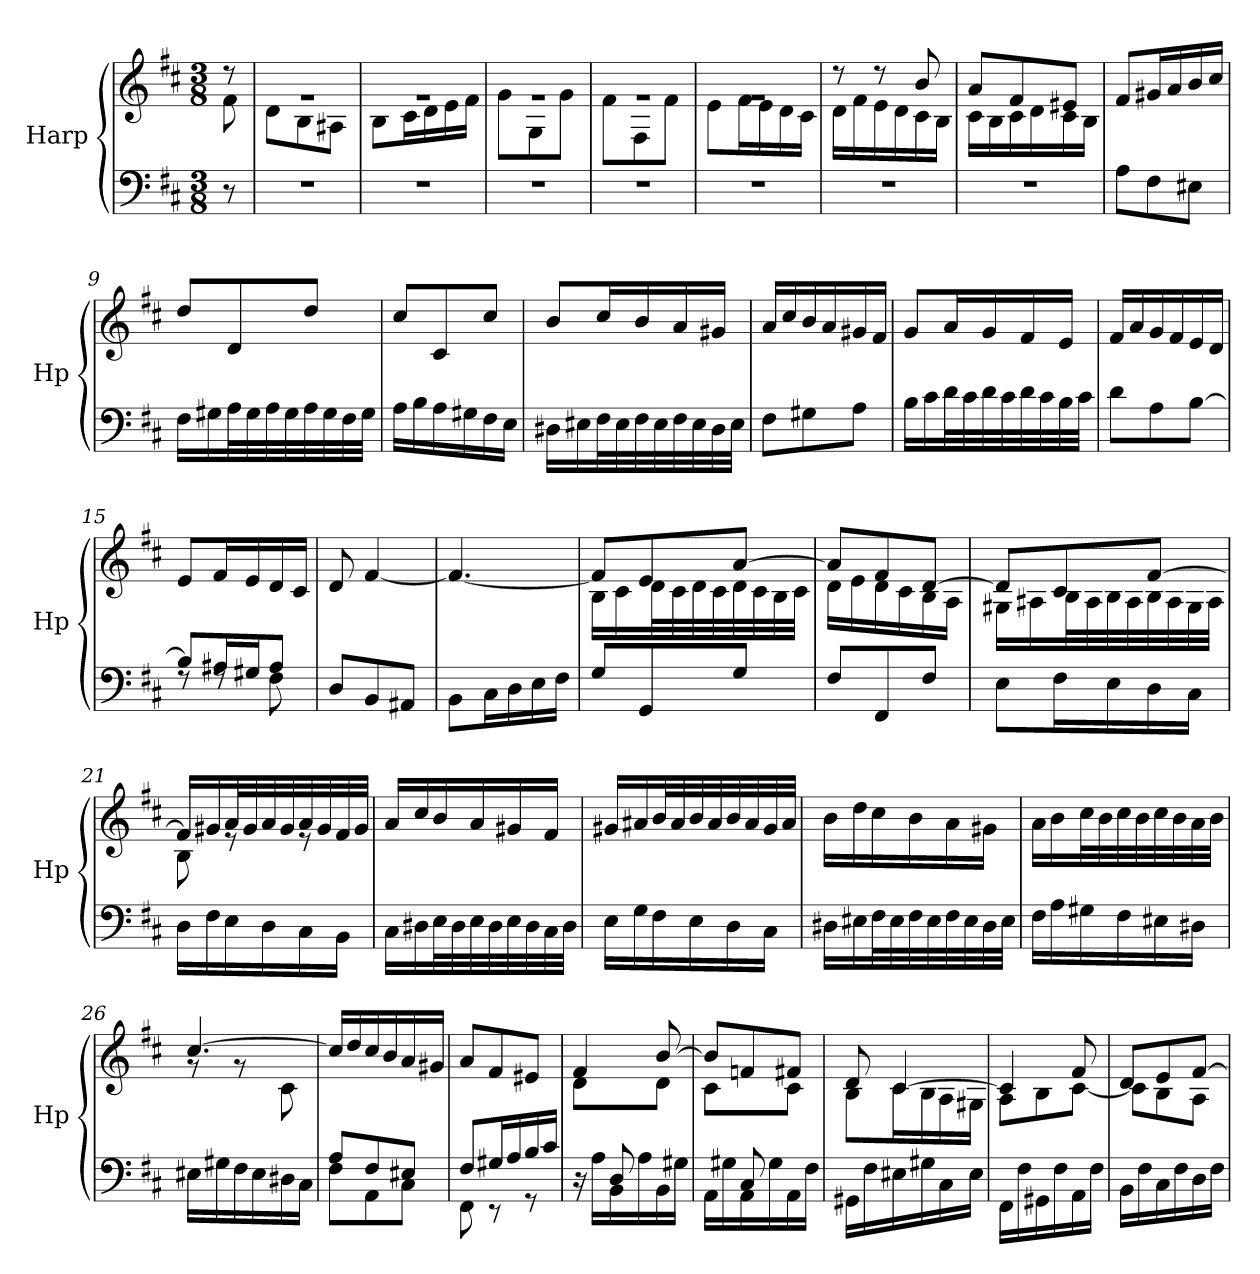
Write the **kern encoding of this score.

**kern	**kern
*part1	*part1
*staff2	*staff1
*I"Harp	*
*I'Hp	*
*clefF4	*clefG2
*k[f#c#]	*k[f#c#]
*M3/8	*M3/8
=	=
*	*^
8r	8r	8f#\
=1	=1	=1
4.r	4.rg	8d\L
.	.	8B\
.	.	8A#X\J
=2	=2	=2
4.r	4.rg	8B\L
.	.	16c#\L
.	.	16d\
.	.	16e\
.	.	16f#\JJ
=3	=3	=3
4.r	4.rg	8g\L
.	.	8G\
.	.	8g\J
=4	=4	=4
4.r	4.rg	8f#\L
.	.	8F#\
.	.	8f#\J
=5	=5	=5
4.r	4.rg	8e\L
.	.	16f#\L
.	.	16e\
.	.	16d\
.	.	16c#\JJ
=6	=6	=6
4.r	8r	16d\LL
.	.	16f#\
.	8r	16e\
.	.	16d\
.	8b/	16c#\
.	.	16B\JJ
=7	=7	=7
4.r	8a/L	16c#\LL
.	.	16B\
.	8f#/	16c#\
.	.	16d\
.	8e#X/J	16c#\
.	.	16B\JJ
*	*v	*v
!!LO:LB:g=z
=8	=8
8A\L	8f#/L
8F#\	16g#X/L
.	16a/
8E#X\J	16b/
.	16cc#/JJ
=9	=9
16F#\LL	8dd/L
16G#X\	.
32A\L	8d/
32G#\	.
32A\	.
32G#\	.
32A\	8dd/J
32G#\	.
32F#\	.
32G#\JJJ	.
=10	=10
16A\LL	8cc#/L
16B\	.
16A\	8c#/
16G#X\	.
16F#\	8cc#/J
16E\JJ	.
=11	=11
16D#X\LL	8b/L
16E#X\	.
32F#\L	16cc#/L
32E#\	.
32F#\	16b/
32E#\	.
32F#\	16a/
32E#\	.
32D#\	16g#X/JJ
32E#\JJJ	.
=12	=12
8F#\L	16a/LL
.	16cc#/
8G#X\	16b/
.	16a/
8A\J	16g#X/
.	16f#/JJ
!!LO:LB:g=z
=13	=13
16B\LL	8g/L
16c#\	.
32d\L	16a/L
32c#\	.
32d\	16g/
32c#\	.
32d\	16f#/
32c#\	.
32B\	16e/JJ
32c#\JJJ	.
=14	=14
8d\L	16f#/LL
.	16a/
8A\	16g/
.	16f#/
[8B\J	16e/
.	16d/JJ
=15	=15
*^	*
8B/L]	8rF	8e/L
16A#X/L	8rF	16f#/L
16G#X/J	.	16e/
8A#/J	8F#\	16d/
.	.	16c#/JJ
*v	*v	*
=16	=16
8D/L	8d/
8BB/	[4f#/
8AA#X/J	.
=17	=17
8BB\L	4.f#/_
16C#\L	.
16D\	.
16E\	.
16F#\JJ	.
!!LO:LB:g=z
=18	=18
*	*^
8G/L	8f#/L]	16B\LL
.	.	16c#\
8GG/	8e/	32d\L
.	.	32c#\
.	.	32d\
.	.	32c#\
8G/J	[8a/J	32d\
.	.	32c#\
.	.	32B\
.	.	32c#\JJJ
=19	=19	=19
8F#/L	8a/L]	16d\LL
.	.	16e\
8FF#/	8f#/	16d\
.	.	16c#\
8F#/J	[8d/J	16B\
.	.	16A\JJ
=20	=20	=20
8E\L	8d/L]	16G#X\LL
.	.	16A#X\
16F#\L	8c#/	32B\L
.	.	32A#\
16E\	.	32B\
.	.	32A#\
16D\	[8f#/J	32B\
.	.	32A#\
16C#\JJ	.	32G#\
.	.	32A#\JJJ
=21	=21	=21
16D\LL	16f#/LL]	8B\
16F#\	16g#X/	.
16E\	32a/L	8re
.	32g#/	.
16D\	32a/	.
.	32g#/	.
16C#\	32a/	8re
.	32g#/	.
16BB\JJ	32f#/	.
.	32g#/JJJ	.
*	*v	*v
!!LO:LB:g=z
=22	=22
16C#\LL	16a/LL
16D#X\	16cc#/
32E\L	16b/
32D#\	.
32E\	16a/
32D#\	.
32E\	16g#X/
32D#\	.
32C#\	16f#/JJ
32D#\JJJ	.
=23	=23
16E\LL	16g#X/LL
16G\	16a#X/
16F#\	32b/L
.	32a#/
16E\	32b/
.	32a#/
16D\	32b/
.	32a#/
16C#\JJ	32g#/
.	32a#/JJJ
=24	=24
16D#X\LL	16b\LL
16E#X\	16dd\
32F#\L	16cc#\
32E#\	.
32F#\	16b\
32E#\	.
32F#\	16a\
32E#\	.
32D#\	16g#X\JJ
32E#\JJJ	.
=25	=25
16F#\LL	16a\LL
16A\	16b\
16G#X\	32cc#\L
.	32b\
16F#\	32cc#\
.	32b\
16E#X\	32cc#\
.	32b\
16D#X\JJ	32a\
.	32b\JJJ
!!LO:PB:g=z
=26	=26
*	*^
16E#X\LL	[4.cc#/	8rg
16G#X\	.	.
16F#\	.	8rg
16E#\	.	.
16D#X\	.	8c#\
16C#\JJ	.	.
*	*v	*v
=27	=27
*^	*
8A/L	8F#\L	16cc#/LL]
.	.	16dd/
8F#/	8AA\	16cc#/
.	.	16b/
8E#X/J	8C#\J	16a/
.	.	16g#X/JJ
=28	=28	=28
8F#/L	8FF#\	8a/L
16G#X/L	8rEE	8f#/
16A/	.	.
16B/	8rGG	8e#X/J
16c#/JJ	.	.
=29	=29	=29
*	*	*^
8ryy	16r	4f#/	8d\L
.	16A\LL	.	.
8D/	16BB\	.	8ryy
.	16A\	.	.
8ryy	16BB\	[8b/	8d\J
.	16G#X\JJ	.	.
=30	=30	=30	=30
8ryy	16AA\LL	8b/L]	8c#\L
.	16G#X\	.	.
8C#/	16AA\	8fn/	8ryy
.	16G#\	.	.
8ryy	16AA\	8f#X/J	8c#\J
.	16F#\JJ	.	.
*v	*v	*	*
=31	=31	=31
16GG#X\LL	8d/	8B\L
16F#\	.	.
16E#X\	[4c#/	16c#\L
16G#X\	.	16B\
16C#\	.	16A\
16E#\JJ	.	16G#X\JJ
!!LO:LB:g=z	!!
=32	=32	=32
16FF#\LL	4c#/]	8A\L
16F#\	.	.
16GG#X\	.	8B\
16F#\	.	.
16AA\	8f#/	[8c#\J
16F#\JJ	.	.
=33	=33	=33
16BB\LL	8d/L	8c#\L]
16F#\	.	.
16C#\	8e/	8B\
16F#\	.	.
16D\	[8f#/J	8A\J
16F#\JJ	.	.
*	*v	*v
=	=
*-	*-
